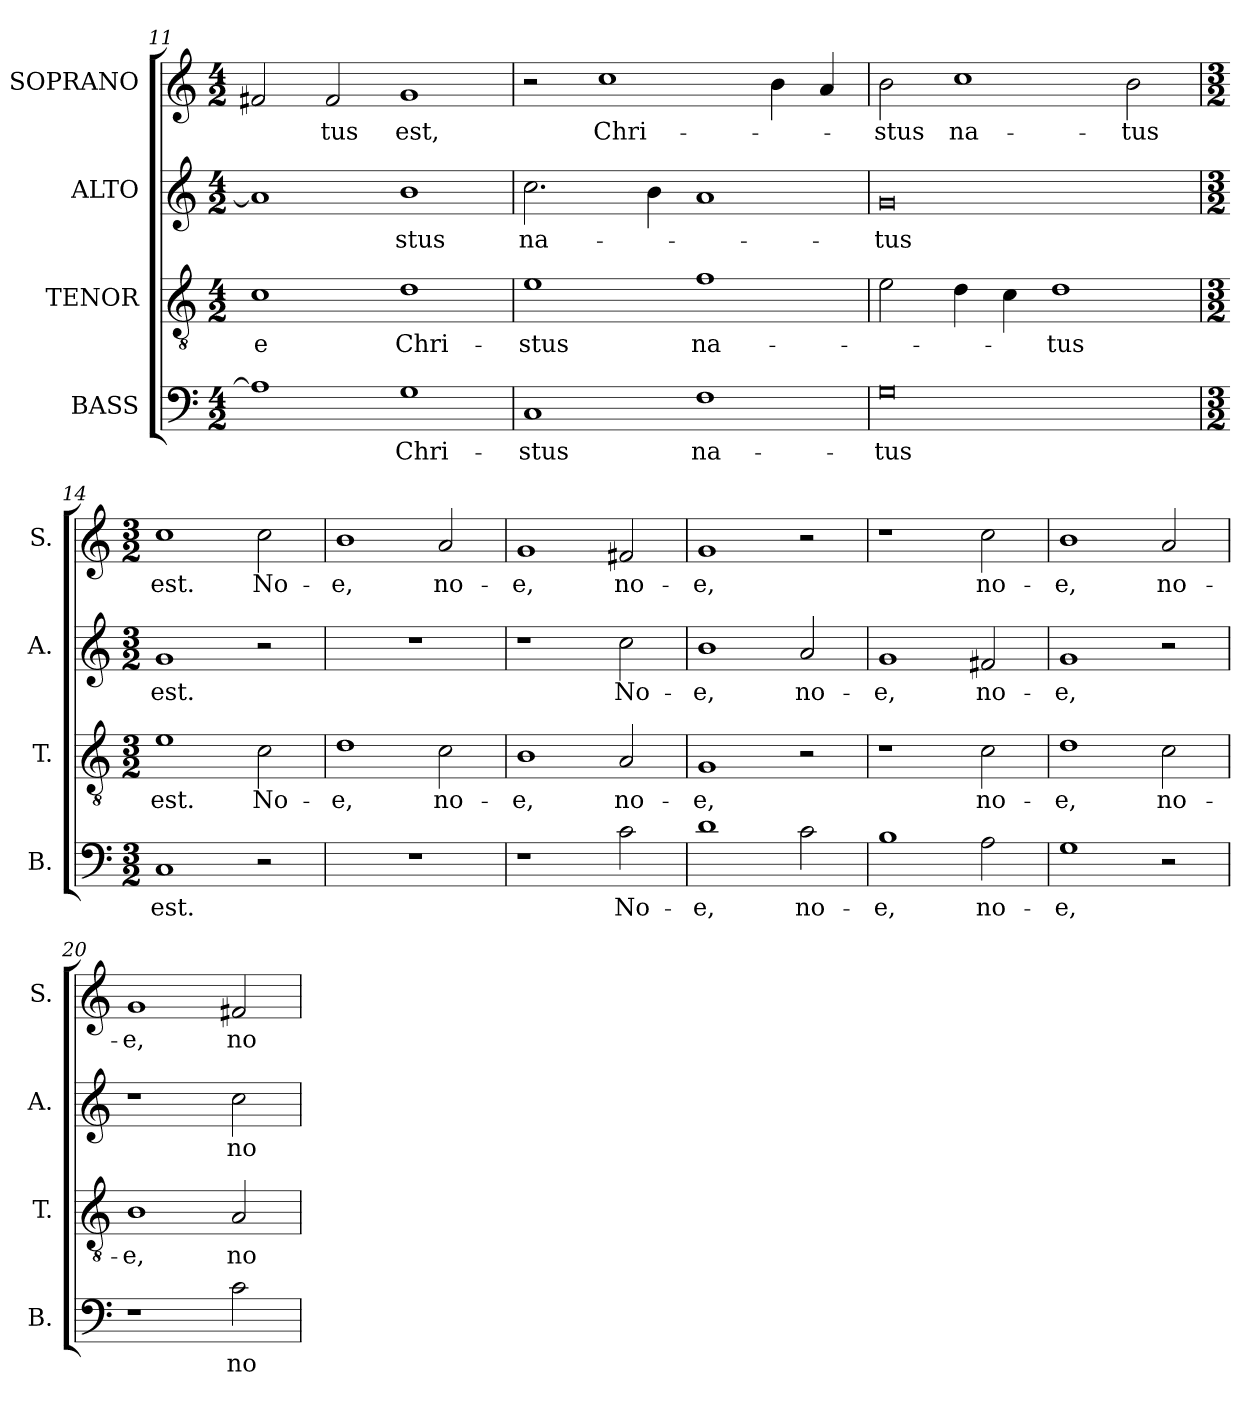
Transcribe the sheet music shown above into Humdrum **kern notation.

**kern	**text	**kern	**text	**kern	**text	**kern	**text
*part4	*part4	*part3	*part3	*part2	*part2	*part1	*part1
*staff4	*staff4	*staff3	*staff3	*staff2	*staff2	*staff1	*staff1
*I"BASS	*	*I"TENOR	*	*I"ALTO	*	*I"SOPRANO	*
*I'B.	*	*I'T.	*	*I'A.	*	*I'S.	*
*clefF4	*	*clefGv2	*	*clefG2	*	*clefG2	*
*	*	*ITrd7c12	*	*	*	*	*
*k[]	*	*k[]	*	*k[]	*	*k[]	*
*C:	*	*C:	*	*C:	*	*C:	*
*M4/2	*	*M4/2	*	*M4/2	*	*M4/2	*
=11	=11	=11	=11	=11	=11	=11	=11
!	!	!	!LO:LY:b	!	!	!	!
1A]	.	1C	-e	1a]	.	2f#X/	.
!	!	!	!	!	!	!	!LO:LY:b
.	.	.	.	.	.	2f#/	-tus
!	!LO:LY:b	!	!LO:LY:b	!	!LO:LY:b	!	!LO:LY:b
1G	Chri-	1D	Chri-	1b	-stus	1g	est,
=12	=12	=12	=12	=12	=12	=12	=12
!	!LO:LY:b	!	!LO:LY:b	!	!LO:LY:b	!	!
1C	-stus	1E	-stus	2.cc\	na-	2r	.
!	!	!	!	!	!	!	!LO:LY:b
.	.	.	.	.	.	1cc	Chri-
.	.	.	.	4b\	.	.	.
!	!LO:LY:b	!	!LO:LY:b	!	!	!	!
1F	na-	1F	na-	1a	.	.	.
.	.	.	.	.	.	4b\	.
.	.	.	.	.	.	4a/	.
=13	=13	=13	=13	=13	=13	=13	=13
!	!LO:LY:b	!	!	!	!LO:LY:b	!	!LO:LY:b
0G	-tus	2E\	.	0g	-tus	2b\	-stus
!	!	!	!	!	!	!	!LO:LY:b
.	.	4D\	.	.	.	1cc	na-
.	.	4C\	.	.	.	.	.
!	!	!	!LO:LY:b	!	!	!	!
.	.	1D	-tus	.	.	.	.
!	!	!	!	!	!	!	!LO:LY:b
.	.	.	.	.	.	2b\	-tus
!!LO:LB:g=z
=14	=14	=14	=14	=14	=14	=14	=14
*M3/2	*	*M3/2	*	*M3/2	*	*M3/2	*
*	*	*	*	*	*	*MM304	*
!	!LO:LY:b	!	!LO:LY:b	!	!LO:LY:b	!	!LO:LY:b
1C	est.	1E	est.	1g	est.	1cc	est.
!	!	!	!LO:LY:b	!	!	!	!LO:LY:b
2r	.	2C\	No-	2r	.	2cc\	No-
=15	=15	=15	=15	=15	=15	=15	=15
!LO:N:vis=1	!	!	!LO:LY:b	!LO:N:vis=1	!	!	!LO:LY:b
1.r	.	1D	-e,	1.r	.	1b	-e,
!	!	!	!LO:LY:b	!	!	!	!LO:LY:b
.	.	2C\	no-	.	.	2a/	no-
=16	=16	=16	=16	=16	=16	=16	=16
!	!	!	!LO:LY:b	!	!	!	!LO:LY:b
1r	.	1BB	-e,	1r	.	1g	-e,
!	!LO:LY:b	!	!LO:LY:b	!	!LO:LY:b	!	!LO:LY:b
2c\	No-	2AA/	no-	2cc\	No-	2f#X/	no-
=17	=17	=17	=17	=17	=17	=17	=17
!	!LO:LY:b	!	!LO:LY:b	!	!LO:LY:b	!	!LO:LY:b
1d	-e,	1GG	-e,	1b	-e,	1g	-e,
!	!LO:LY:b	!	!	!	!LO:LY:b	!	!
2c\	no-	2r	.	2a/	no-	2r	.
=18	=18	=18	=18	=18	=18	=18	=18
!	!LO:LY:b	!	!	!	!LO:LY:b	!	!
1B	-e,	1r	.	1g	-e,	1r	.
!	!LO:LY:b	!	!LO:LY:b	!	!LO:LY:b	!	!LO:LY:b
2A\	no-	2C\	no-	2f#X/	no-	2cc\	no-
=19	=19	=19	=19	=19	=19	=19	=19
!	!LO:LY:b	!	!LO:LY:b	!	!LO:LY:b	!	!LO:LY:b
1G	-e,	1D	-e,	1g	-e,	1b	-e,
!	!	!	!LO:LY:b	!	!	!	!LO:LY:b
2r	.	2C\	no-	2r	.	2a/	no-
=20	=20	=20	=20	=20	=20	=20	=20
!	!	!	!LO:LY:b	!	!	!	!LO:LY:b
1r	.	1BB	-e,	1r	.	1g	-e,
!	!LO:LY:b	!	!LO:LY:b	!	!LO:LY:b	!	!LO:LY:b
2c\	no-	2AA/	no-	2cc\	no-	2f#X/	no-
=	=	=	=	=	=	=	=
*-	*-	*-	*-	*-	*-	*-	*-
